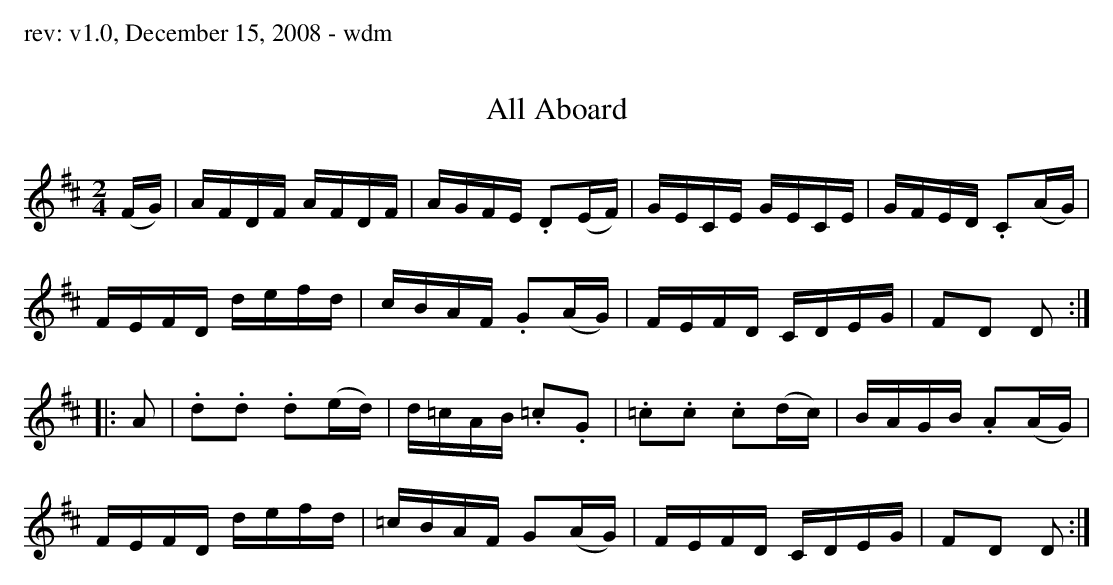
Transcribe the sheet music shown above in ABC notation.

X:1
T:All Aboard
M:2/4
L:1/8
K:D
(F/G/) | A/F/D/F/ A/F/D/F/ | A/G/F/E/ .D(E/F/) | G/E/C/E/ G/E/C/E/ | G/F/E/D/ .C(A/G/) |
F/E/F/D/ d/e/f/d/ | c/B/A/F/ .G(A/G/) | F/E/F/D/ C/D/E/G/ | FD D :|
|: A | .d.d .d(e/d/) | d/=c/A/B/ .=c.G | .=c.c .c(d/c/) | B/A/G/B/ .A(A/G/) |
F/E/F/D/ d/e/f/d/ | =c/B/A/F/ G(A/G/) | F/E/F/D/ C/D/E/G/ | FD D :|
